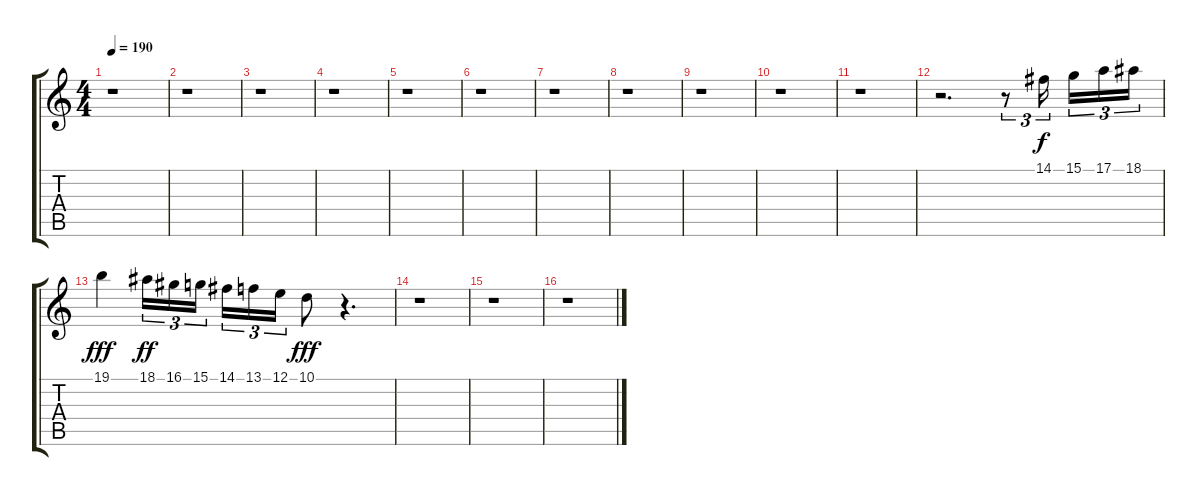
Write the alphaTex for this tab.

\track "" {instrument brasssection}
\staff {score tabs}
\tuning (E4 B3 G3 D3 A2 E2) {hide}
\ts (4 4)
\tempo 190
\clef g2
\ks c
r.1{dy fff} |
r.1 |
r.1 |
r.1 |
r.1 |
r.1 |
r.1 |
r.1 |
r.1 |
r.1 |
r.1 |
r.2{d} r.8{tu (3 2)} 14.1.16{tu (3 2) dy f} 15.1.16{tu (3 2)} 17.1.16{tu (3 2)} 18.1.16{tu (3 2)} |
19.1.4{dy fff} 18.1.16{tu (3 2) dy ff} 16.1.16{tu (3 2)} 15.1.16{tu (3 2)} 14.1.16{tu (3 2)} 13.1.16{tu (3 2)} 12.1.16{tu (3 2)} 10.1.8{dy fff} r.4{d} |
r.1 |
r.1 |
r.1
